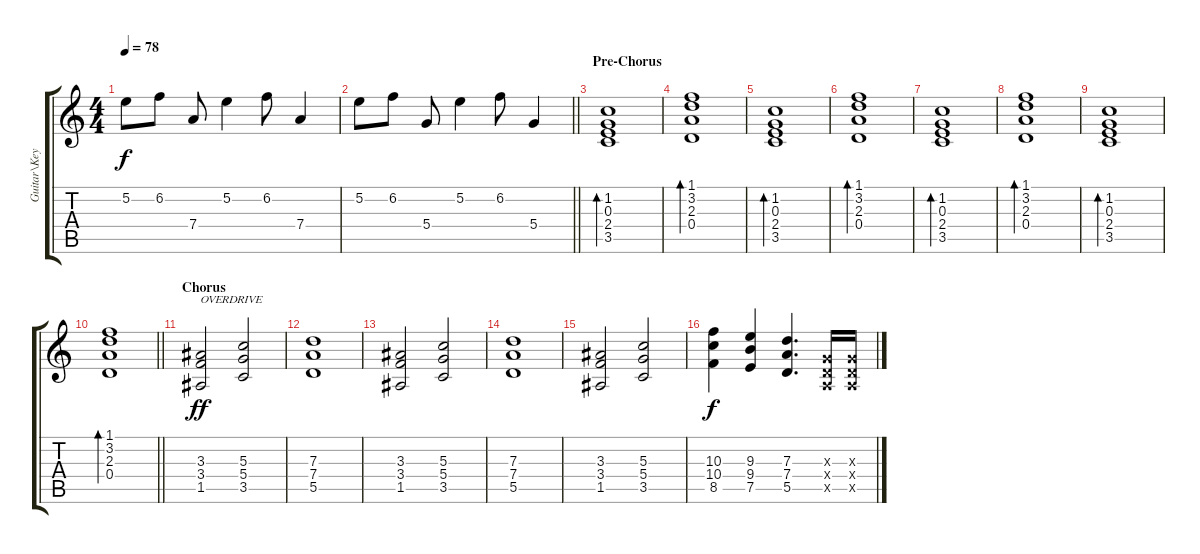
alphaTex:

\track ("Guitar\\Keyboard" "Guitar\\Key") {instrument acousticguitarsteel}
\staff {score tabs}
\tuning (E4 B3 G3 D3 A2 E2) {hide}
\ts (4 4)
\tempo 78
\clef g2
\ks c
5.2.8{dy f} 6.2.8 7.4.8 5.2.4 6.2.8 7.4.4 |
\barLineRight lightlight
5.2.8 6.2.8 5.4.8 5.2.4 6.2.8 5.4.4 |
\section ("" "Pre-Chorus")
(1.2 0.3 2.4 3.5).1{bd 60} |
(1.1 3.2 2.3 0.4).1{bd 60} |
(1.2 0.3 2.4 3.5).1{bd 60} |
(1.1 3.2 2.3 0.4).1{bd 60} |
(1.2 0.3 2.4 3.5).1{bd 60} |
(1.1 3.2 2.3 0.4).1{bd 60} |
(1.2 0.3 2.4 3.5).1{bd 60} |
\barLineRight lightlight
(1.1 3.2 2.3 0.4).1{bd 60} |
\section ("" "Chorus")
(3.3 3.4 1.5).2{txt "OVERDRIVE" dy ff instrument overdrivenguitar} (5.3 5.4 3.5).2 |
(7.3 7.4 5.5).1 |
(3.3 3.4 1.5).2 (5.3 5.4 3.5).2 |
(7.3 7.4 5.5).1 |
(3.3 3.4 1.5).2 (5.3 5.4 3.5).2 |
(10.3 10.4 8.5).4{dy f} (9.3 9.4 7.5).4 (7.3 7.4 5.5).4{d} (0.3{x} 0.4{x} 0.5{x}).16 (0.3{x} 0.4{x} 0.5{x}).16
